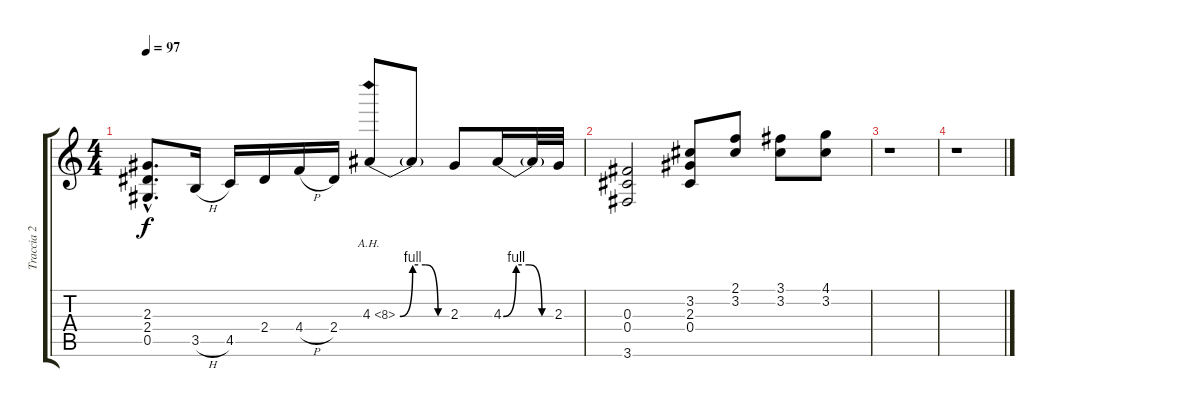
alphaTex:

\track ("Traccia 2" "Traccia 2") {instrument overdrivenguitar}
\staff {score tabs}
\tuning (Eb4 Bb3 Gb3 Db3 Ab2 Eb2) {hide}
\ts (4 4)
\tempo 97
\clef g2
\ks c
(2.3{hac} 2.4{hac} 0.5{hac}).8{d dy f} 3.5{h}.16 4.5.16 2.4.16 4.4{h}.16 2.4.16 4.3{be (custom 0 0 15 4 30 4 45 0 60 0) ah 4}.8 4.3{t}.8 2.3.8 4.3{be (custom 0 0 15 4 30 4 45 0 60 0)}.16 4.3{t}.32 2.3.32 |
(0.3 0.4 3.6).2 (3.2 2.3 0.4).8 (2.1 3.2).8 (3.1 3.2).8 (4.1 3.2).8 |
r.1 |
r.1
